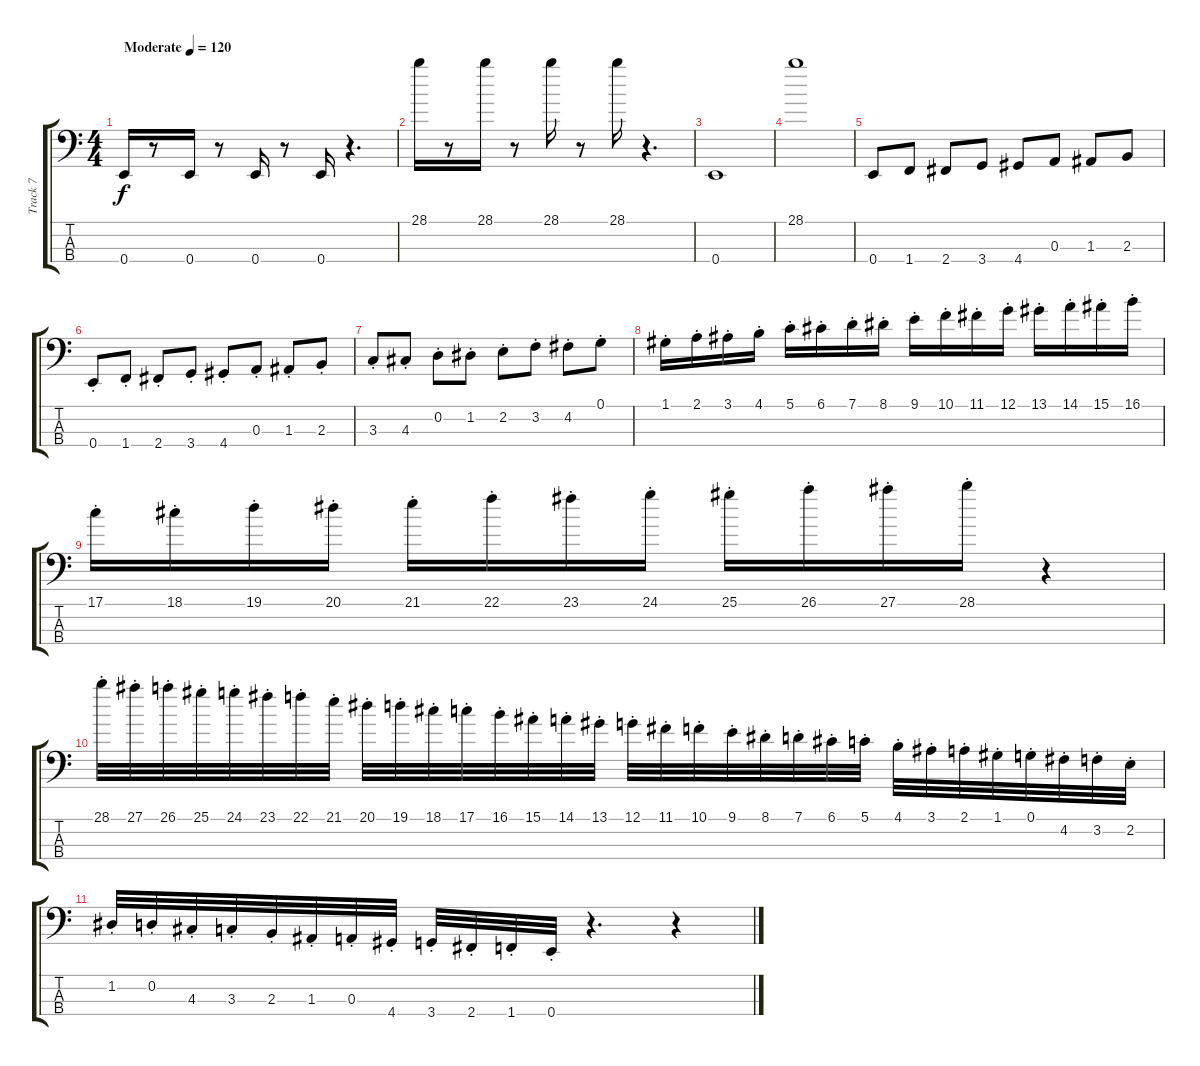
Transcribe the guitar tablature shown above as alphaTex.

\track ("Track 7" "Track 7") {instrument electricbassfinger}
\staff {score tabs}
\tuning (G2 D2 A1 E1) {hide}
\ts (4 4)
\tempo (120 "Moderate")
\clef f4
\ks c
0.4.16{dy f instrument electricbassfinger} r.8 0.4.16 r.8 0.4.16 r.8 0.4.16 r.4{d} |
28.1.16 r.8 28.1.16 r.8 28.1.16 r.8 28.1.16 r.4{d} |
0.4.1 |
28.1.1 |
0.4.8 1.4.8 2.4.8 3.4.8 4.4.8 0.3.8 1.3.8 2.3.8 |
0.4{st}.8 1.4{st}.8 2.4{st}.8 3.4{st}.8 4.4{st}.8 0.3{st}.8 1.3{st}.8 2.3{st}.8 |
3.3{st}.8 4.3{st}.8 0.2{st}.8 1.2{st}.8 2.2{st}.8 3.2{st}.8 4.2{st}.8 0.1{st}.8 |
1.1{st}.16 2.1{st}.16 3.1{st}.16 4.1{st}.16 5.1{st}.16 6.1{st}.16 7.1{st}.16 8.1{st}.16 9.1{st}.16 10.1{st}.16 11.1{st}.16 12.1{st}.16 13.1{st}.16 14.1{st}.16 15.1{st}.16 16.1{st}.16 |
17.1{st}.16 18.1{st}.16 19.1{st}.16 20.1{st}.16 21.1{st}.16 22.1{st}.16 23.1{st}.16 24.1{st}.16 25.1{st}.16 26.1{st}.16 27.1{st}.16 28.1{st}.16 r.4 |
28.1{st}.32 27.1{st}.32 26.1{st}.32 25.1{st}.32 24.1{st}.32 23.1{st}.32 22.1{st}.32 21.1{st}.32 20.1{st}.32 19.1{st}.32 18.1{st}.32 17.1{st}.32 16.1{st}.32 15.1{st}.32 14.1{st}.32 13.1{st}.32 12.1{st}.32 11.1{st}.32 10.1{st}.32 9.1{st}.32 8.1{st}.32 7.1{st}.32 6.1{st}.32 5.1{st}.32 4.1{st}.32 3.1{st}.32 2.1{st}.32 1.1{st}.32 0.1{st}.32 4.2{st}.32 3.2{st}.32 2.2{st}.32 |
1.2{st}.32 0.2{st}.32 4.3{st}.32 3.3{st}.32 2.3{st}.32 1.3{st}.32 0.3{st}.32 4.4{st}.32 3.4{st}.32 2.4{st}.32 1.4{st}.32 0.4{st}.32 r.4{d} r.4
